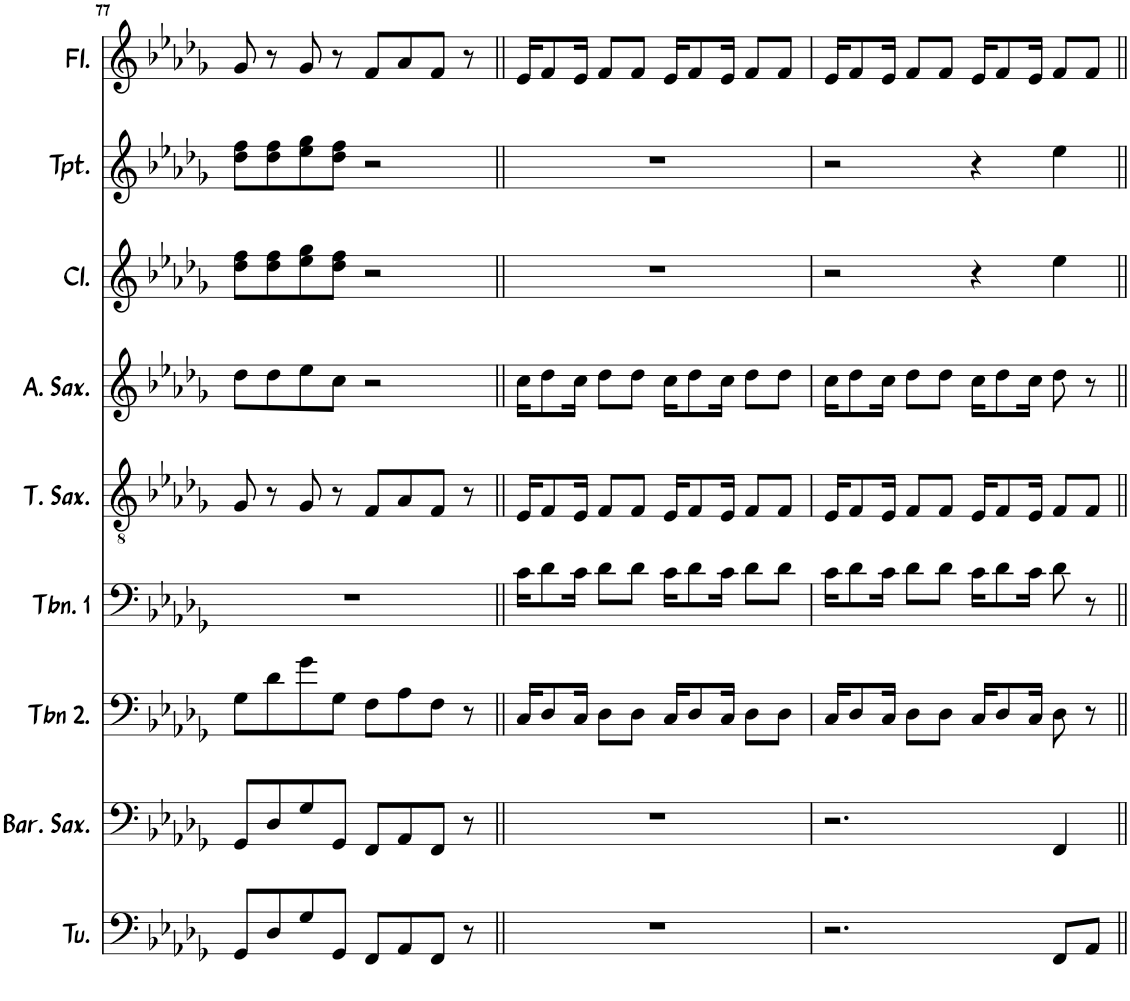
**kern	**kern	**kern	**kern	**kern	**kern	**kern	**kern	**kern
*part9	*part8	*part7	*part6	*part5	*part4	*part3	*part2	*part1
*staff9	*staff8	*staff7	*staff6	*staff5	*staff4	*staff3	*staff2	*staff1
*I"Tuba	*I"Baritone Saxophone	*I"Trombone 2	*I"Trombone 1	*I"Tenor Saxophone	*I"Alto Saxophone	*I"Clarinet	*I"Trumpet	*I"Flute
*I'Tu.	*I'Bar. Sax.	*I'Tbn 2.	*I'Tbn. 1	*I'T. Sax.	*I'A. Sax.	*I'Cl.	*I'Tpt.	*I'Fl.
!!LO:PB:g=z
*clefF4	*clefF4	*clefF4	*clefF4	*clefGv2	*clefG2	*clefG2	*clefG2	*clefG2
*	*ITrd12c21	*	*	*ITrd8c14	*ITrd5c9	*ITrd1c2	*ITrd1c2	*
*k[b-e-a-d-g-]	*k[b-e-a-d-g-]	*k[b-e-a-d-g-]	*k[b-e-a-d-g-]	*k[b-e-a-d-g-]	*k[b-e-a-d-g-]	*k[b-e-a-d-g-]	*k[b-e-a-d-g-]	*k[b-e-a-d-g-]
*M4/4	*M4/4	*M4/4	*M4/4	*M4/4	*M4/4	*M4/4	*M4/4	*M4/4
=77	=77	=77	=77	=77	=77	=77	=77	=77
8GG-/L	8GG-/L	8G-\L	1r	8G-/	8dd-\L	8dd-\ 8ff\L	8dd-\ 8ff\L	8g-/
8D-/	8D-/	8d-\	.	8r	8dd-\	8dd-\ 8ff\	8dd-\ 8ff\	8r
8G-/	8G-/	8g-\	.	8G-/	8ee-\	8ee-\ 8gg-\	8ee-\ 8gg-\	8g-/
8GG-/J	8GG-/J	8G-\J	.	8r	8cc\J	8dd-\ 8ff\J	8dd-\ 8ff\J	8r
8FF/L	8FF/L	8F\L	.	8F/L	2r	2r	2r	8f/L
8AA-/	8AA-/	8A-\	.	8A-/	.	.	.	8a-/
8FF/J	8FF/J	8F\J	.	8F/J	.	.	.	8f/J
8r	8r	8r	.	8r	.	.	.	8r
=78||	=78||	=78||	=78||	=78||	=78||	=78||	=78||	=78||
1r	1r	16C/KL	16c\KL	16E-/KL	16cc\KL	1r	1r	16e-/KL
.	.	8D-/	8d-\	8F/	8dd-\	.	.	8f/
.	.	16C/Jk	16c\Jk	16E-/Jk	16cc\Jk	.	.	16e-/Jk
.	.	8D-\L	8d-\L	8F/L	8dd-\L	.	.	8f/L
.	.	8D-\J	8d-\J	8F/J	8dd-\J	.	.	8f/J
.	.	16C/KL	16c\KL	16E-/KL	16cc\KL	.	.	16e-/KL
.	.	8D-/	8d-\	8F/	8dd-\	.	.	8f/
.	.	16C/Jk	16c\Jk	16E-/Jk	16cc\Jk	.	.	16e-/Jk
.	.	8D-\L	8d-\L	8F/L	8dd-\L	.	.	8f/L
.	.	8D-\J	8d-\J	8F/J	8dd-\J	.	.	8f/J
=79	=79	=79	=79	=79	=79	=79	=79	=79
2.r	2.r	16C/KL	16c\KL	16E-/KL	16cc\KL	2r	2r	16e-/KL
.	.	8D-/	8d-\	8F/	8dd-\	.	.	8f/
.	.	16C/Jk	16c\Jk	16E-/Jk	16cc\Jk	.	.	16e-/Jk
.	.	8D-\L	8d-\L	8F/L	8dd-\L	.	.	8f/L
.	.	8D-\J	8d-\J	8F/J	8dd-\J	.	.	8f/J
.	.	16C/KL	16c\KL	16E-/KL	16cc\KL	4r	4r	16e-/KL
.	.	8D-/	8d-\	8F/	8dd-\	.	.	8f/
.	.	16C/Jk	16c\Jk	16E-/Jk	16cc\Jk	.	.	16e-/Jk
8FF/L	4FF/	8D-\	8d-\	8F/L	8dd-\	4ee-\	4ee-\	8f/L
8AA-/J	.	8r	8r	8F/J	8r	.	.	8f/J
=||	=||	=||	=||	=||	=||	=||	=||	=||
*-	*-	*-	*-	*-	*-	*-	*-	*-
